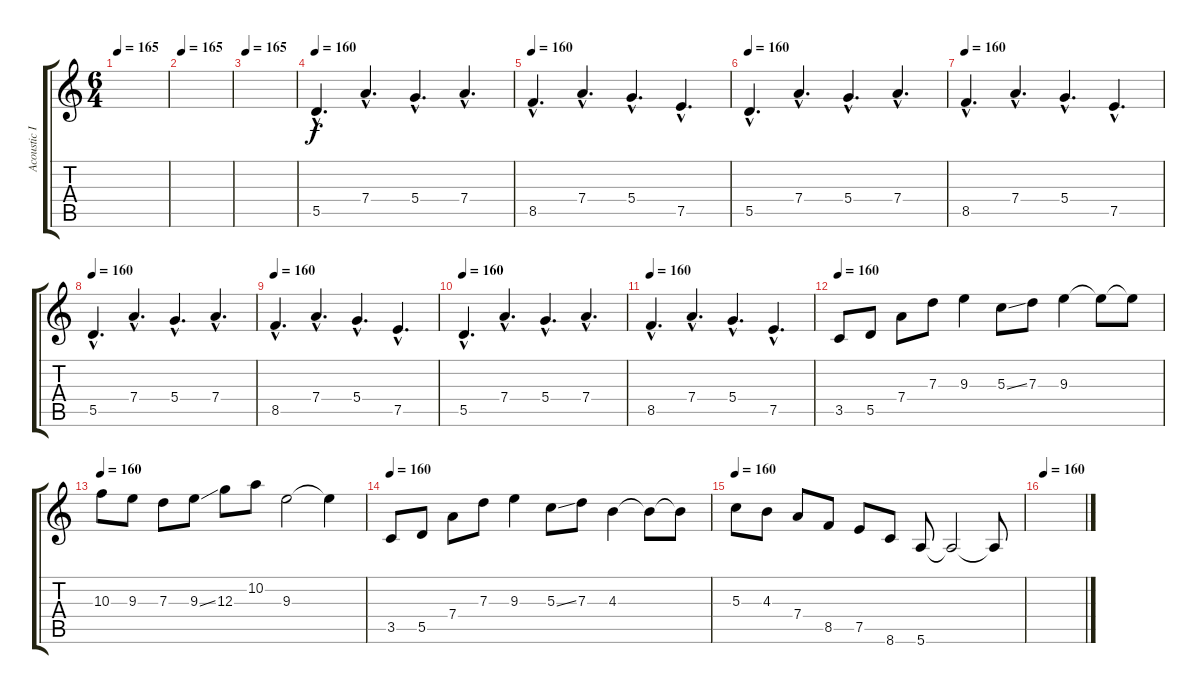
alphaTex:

\track ("Acoustic II" "Acoustic I") {instrument acousticguitarsteel}
\staff {score tabs}
\tuning (E4 B3 G3 D3 A2 E2) {hide}
\ts (6 4)
\tempo 165
\clef g2
\ks c
|
\tempo 165
|
\tempo 165
|
\tempo 160
5.5{hac}.4{d instrument electricguitarjazz} 7.4{hac}.4{d} 5.4{hac}.4{d} 7.4{hac}.4{d} |
\tempo 160
8.5{hac}.4{d instrument electricguitarjazz} 7.4{hac}.4{d} 5.4{hac}.4{d} 7.5{hac}.4{d} |
\tempo 160
5.5{hac}.4{d instrument electricguitarjazz} 7.4{hac}.4{d} 5.4{hac}.4{d} 7.4{hac}.4{d} |
\tempo 160
8.5{hac}.4{d instrument electricguitarjazz} 7.4{hac}.4{d} 5.4{hac}.4{d} 7.5{hac}.4{d} |
\tempo 160
5.5{hac}.4{d instrument electricguitarjazz} 7.4{hac}.4{d} 5.4{hac}.4{d} 7.4{hac}.4{d} |
\tempo 160
8.5{hac}.4{d instrument electricguitarjazz} 7.4{hac}.4{d} 5.4{hac}.4{d} 7.5{hac}.4{d} |
\tempo 160
5.5{hac}.4{d instrument electricguitarjazz} 7.4{hac}.4{d} 5.4{hac}.4{d} 7.4{hac}.4{d} |
\tempo 160
8.5{hac}.4{d instrument electricguitarjazz} 7.4{hac}.4{d} 5.4{hac}.4{d} 7.5{hac}.4{d} |
\tempo 160
3.5.8{instrument electricguitarjazz} 5.5.8 7.4.8 7.3.8 9.3.4 5.3{ss}.8 7.3.8 9.3.4 9.3{t}.8 9.3{t}.8 |
\tempo 160
10.3.8{instrument electricguitarjazz} 9.3.8{instrument electricguitarjazz} 7.3.8 9.3{ss}.8 12.3.8 10.2.8 9.3.2 9.3{t}.4 |
\tempo 160
3.5.8{instrument electricguitarjazz} 5.5.8 7.4.8 7.3.8 9.3.4 5.3{ss}.8 7.3.8 4.3.4 4.3{t}.8 4.3{t}.8 |
\tempo 160
5.3.8{instrument electricguitarjazz} 4.3.8 7.4.8 8.5.8 7.5.8 8.6.8 5.6.8 5.6{t}.2 5.6{t}.8 |
\tempo 160
